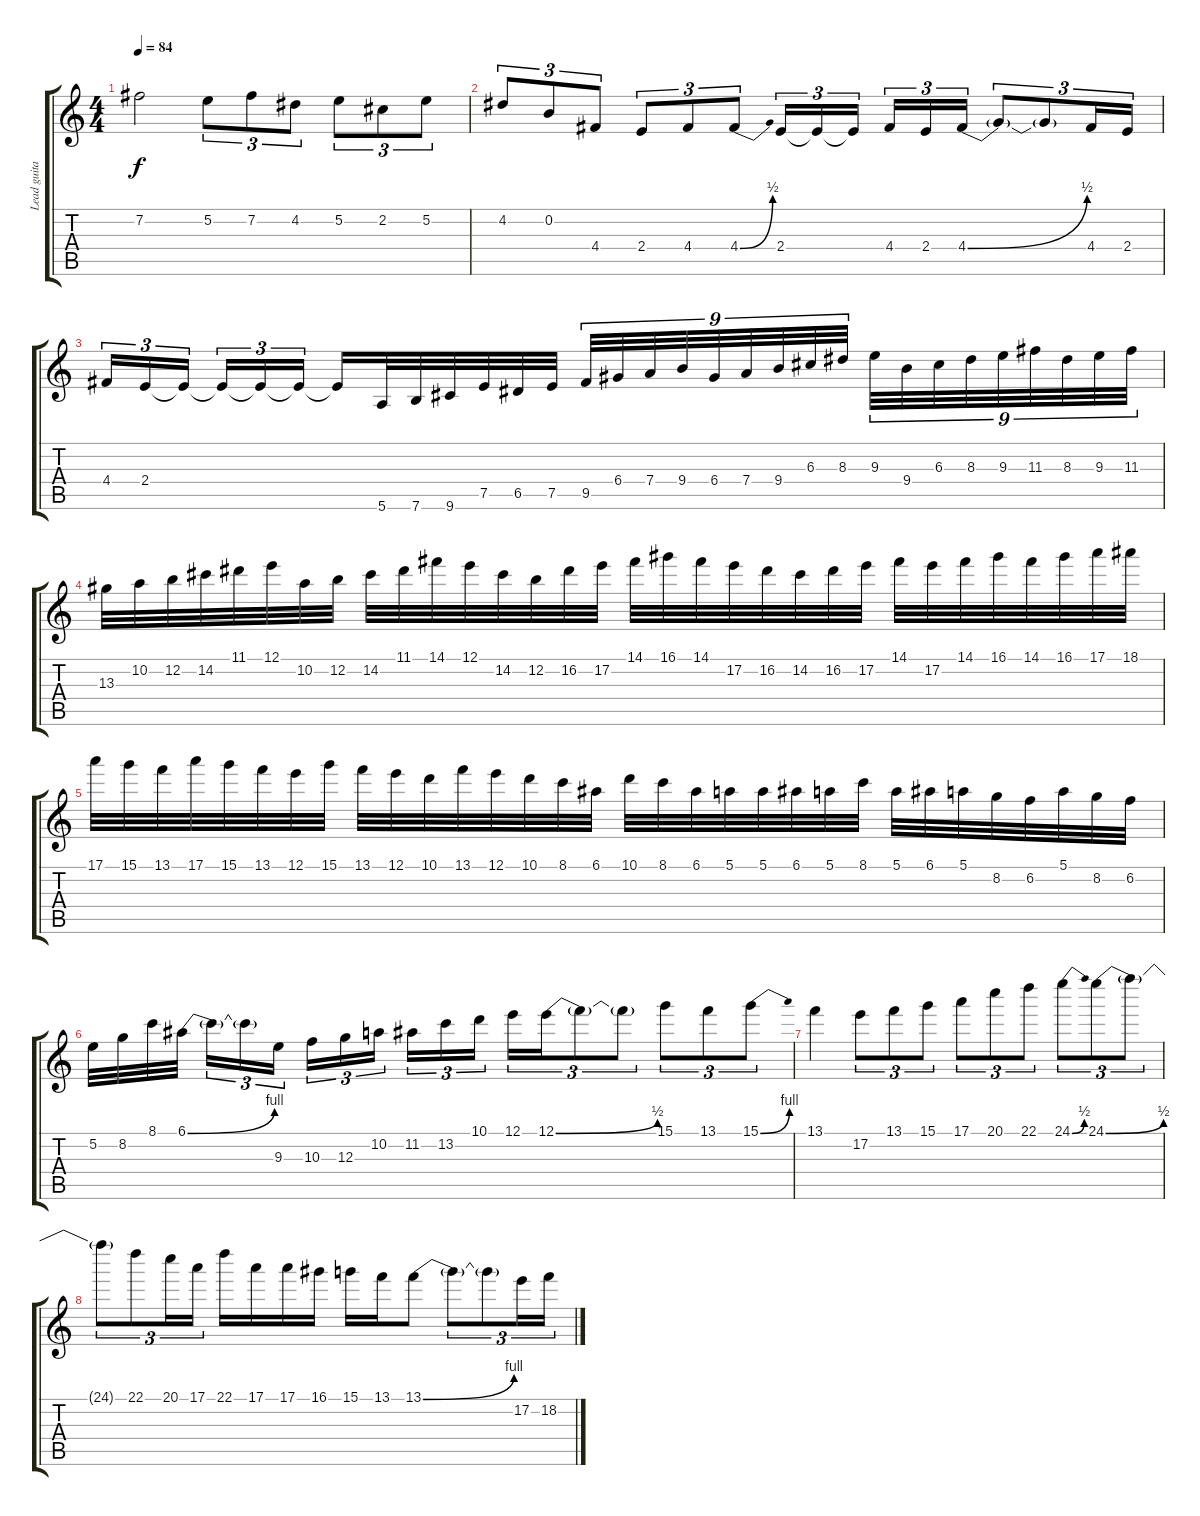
\track ("Lead guitar (P.Rondat)" "Lead guita") {instrument overdrivenguitar}
\staff {score tabs}
\tuning (E4 B3 G3 D3 A2 E2) {hide}
\ts (4 4)
\tempo 84
\clef g2
\ks c
7.2{t}.2{dy f} 5.2.8{tu (3 2)} 7.2.8{tu (3 2)} 4.2.8{tu (3 2)} 5.2.8{tu (3 2)} 2.2.8{tu (3 2)} 5.2.8{tu (3 2)} |
4.2.8{tu (3 2)} 0.2.8{tu (3 2)} 4.4.8{tu (3 2)} 2.4.8{tu (3 2)} 4.4.8{tu (3 2)} 4.4{be (bend 0 0 60 2)}.8{tu (3 2)} 2.4.16{tu (3 2)} 2.4{t}.16{tu (3 2)} 2.4{t}.16{tu (3 2)} 4.4.16{tu (3 2)} 2.4.16{tu (3 2)} 4.4{be (bend 0 0 60 2)}.16{tu (3 2)} 4.4{t}.8{tu (3 2)} 4.4{t}.8{tu (3 2)} 4.4.16{tu (3 2)} 2.4.16{tu (3 2)} |
4.4.16{tu (3 2)} 2.4.16{tu (3 2)} 2.4{t}.16{tu (3 2)} 2.4{t}.16{tu (3 2)} 2.4{t}.16{tu (3 2)} 2.4{t}.16{tu (3 2)} 2.4{t}.16 5.6.32 7.6.32 9.6.32 7.5.32 6.5.32 7.5.32 9.5.32{tu (9 8)} 6.4.32{tu (9 8)} 7.4.32{tu (9 8)} 9.4.32{tu (9 8)} 6.4.32{tu (9 8)} 7.4.32{tu (9 8)} 9.4.32{tu (9 8)} 6.3.32{tu (9 8)} 8.3.32{tu (9 8)} 9.3.32{tu (9 8)} 9.4.32{tu (9 8)} 6.3.32{tu (9 8)} 8.3.32{tu (9 8)} 9.3.32{tu (9 8)} 11.3.32{tu (9 8)} 8.3.32{tu (9 8)} 9.3.32{tu (9 8)} 11.3.32{tu (9 8)} |
13.3.32 10.2.32 12.2.32 14.2.32 11.1.32 12.1.32 10.2.32 12.2.32 14.2.32 11.1.32 14.1.32 12.1.32 14.2.32 12.2.32 16.2.32 17.2.32 14.1.32 16.1.32 14.1.32 17.2.32 16.2.32 14.2.32 16.2.32 17.2.32 14.1.32 17.2.32 14.1.32 16.1.32 14.1.32 16.1.32 17.1.32 18.1.32 |
17.1.32 15.1.32 13.1.32 17.1.32 15.1.32 13.1.32 12.1.32 15.1.32 13.1.32 12.1.32 10.1.32 13.1.32 12.1.32 10.1.32 8.1.32 6.1.32 10.1.32 8.1.32 6.1.32 5.1.32 5.1.32 6.1.32 5.1.32 8.1.32 5.1.32 6.1.32 5.1.32 8.2.32 6.2.32 5.1.32 8.2.32 6.2.32 |
5.2.32 8.2.32 8.1.32 6.1{be (bend 0 0 60 4)}.32 6.1{t}.16{tu (3 2)} 6.1{t}.16{tu (3 2)} 9.3.16{tu (3 2)} 10.3.16{tu (3 2)} 12.3.16{tu (3 2)} 10.2.16{tu (3 2)} 11.2.16{tu (3 2)} 13.2.16{tu (3 2)} 10.1.16{tu (3 2)} 12.1.16{tu (3 2)} 12.1{be (bend 0 0 60 2)}.16{tu (3 2)} 12.1{t}.8{tu (3 2)} 12.1{t}.8{tu (3 2)} 15.1.8{tu (3 2)} 13.1.8{tu (3 2)} 15.1{be (bend 0 0 60 4)}.8{tu (3 2)} |
13.1.4 17.2.8{tu (3 2)} 13.1.8{tu (3 2)} 15.1.8{tu (3 2)} 17.1.8{tu (3 2)} 20.1.8{tu (3 2)} 22.1.8{tu (3 2)} 24.1{be (bend 0 0 60 2)}.8{tu (3 2)} 24.1{be (bend 0 0 60 2)}.8{tu (3 2)} 24.1{t}.8{tu (3 2)} |
24.1{t}.8{tu (3 2)} 22.1.8{tu (3 2)} 20.1.16{tu (3 2)} 17.1.16{tu (3 2)} 22.1.16 17.1.16 17.1.16 16.1.16 15.1.16 13.1.16 13.1{be (bend 0 0 60 4)}.8 13.1{t}.8{tu (3 2)} 13.1{t}.8{tu (3 2)} 17.2.16{tu (3 2)} 18.2.16{tu (3 2)}
